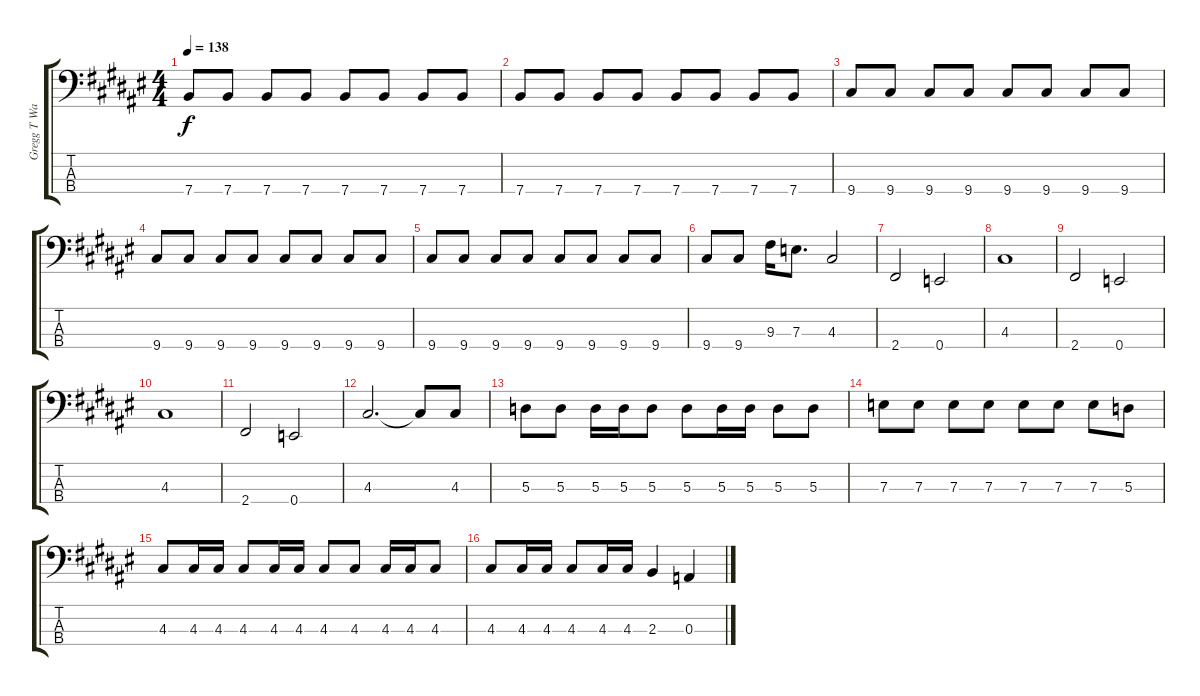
\track ("Gregg T Walker Bass" "Gregg T Wa") {instrument electricbassfinger}
\staff {score tabs}
\tuning (G2 D2 A1 E1) {hide}
\ts (4 4)
\tempo 138
\clef f4
\ks f#
7.4.8{dy f} 7.4.8 7.4.8 7.4.8 7.4.8 7.4.8 7.4.8 7.4.8 |
7.4.8 7.4.8 7.4.8 7.4.8 7.4.8 7.4.8 7.4.8 7.4.8 |
9.4.8 9.4.8 9.4.8 9.4.8 9.4.8 9.4.8 9.4.8 9.4.8 |
9.4.8 9.4.8 9.4.8 9.4.8 9.4.8 9.4.8 9.4.8 9.4.8 |
9.4.8 9.4.8 9.4.8 9.4.8 9.4.8 9.4.8 9.4.8 9.4.8 |
9.4.8 9.4.8 9.3.16 7.3.8{d} 4.3.2 |
2.4.2 0.4.2 |
4.3.1 |
2.4.2 0.4.2 |
4.3.1 |
2.4.2 0.4.2 |
4.3.2{d} 4.3{t}.8 4.3.8 |
5.3.8 5.3.8 5.3.16 5.3.16 5.3.8 5.3.8 5.3.16 5.3.16 5.3.8 5.3.8 |
7.3.8 7.3.8 7.3.8 7.3.8 7.3.8 7.3.8 7.3.8 5.3.8 |
4.3.8 4.3.16 4.3.16 4.3.8 4.3.16 4.3.16 4.3.8 4.3.8 4.3.16 4.3.16 4.3.8 |
4.3.8 4.3.16 4.3.16 4.3.8 4.3.16 4.3.16 2.3.4 0.3.4
